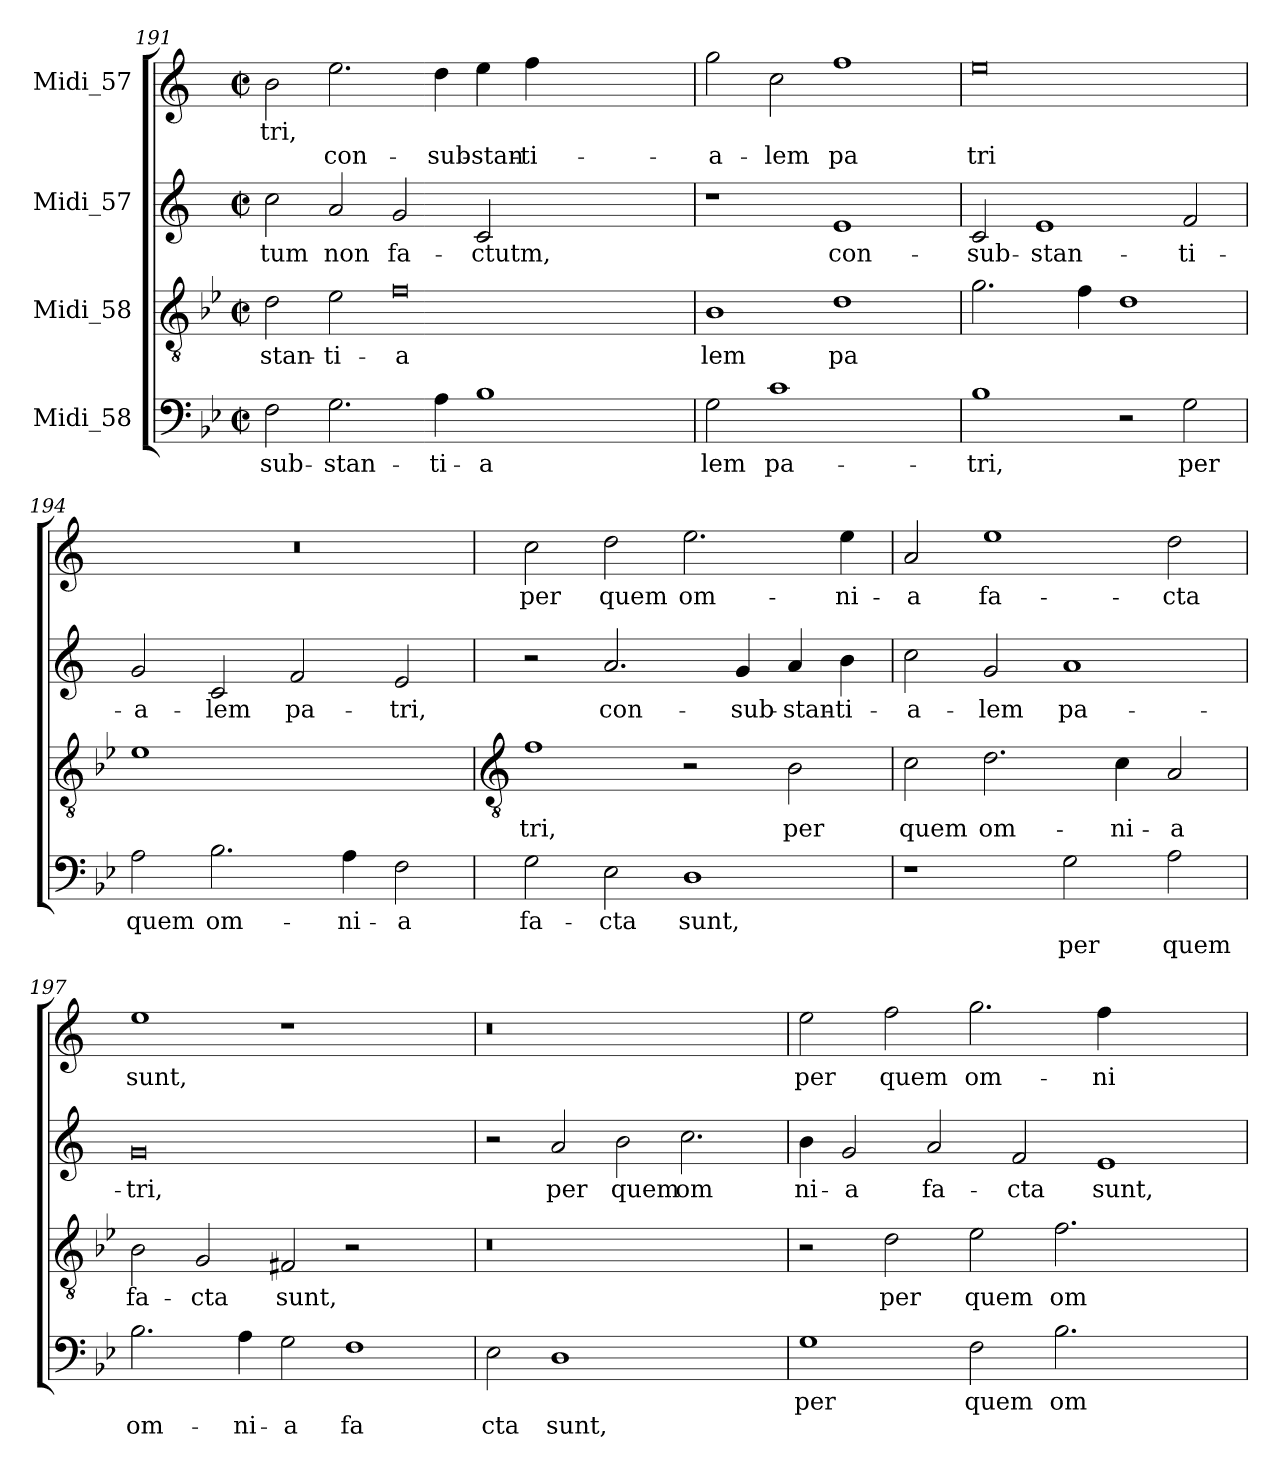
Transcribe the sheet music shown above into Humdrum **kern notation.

**kern	**text	**text	**kern	**text	**kern	**text	**kern	**text	**text
*part4	*part4	*part4	*part3	*part3	*part2	*part2	*part1	*part1	*part1
*staff4	*staff4	*staff4	*staff3	*staff3	*staff2	*staff2	*staff1	*staff1	*staff1
*I"Midi_58	*	*	*I"Midi_58	*	*I"Midi_57	*	*I"Midi_57	*	*
!!LO:LB:g=z
*clefF4	*	*	*clefGv2	*	*clefG2	*	*clefG2	*	*
*	*	*	*	*	*ITrd1c2	*	*ITrd1c2	*	*
*k[b-e-]	*	*	*k[b-e-]	*	*k[b-e-]	*	*k[b-e-]	*	*
*B-:	*	*	*B-:	*	*B-:	*	*B-:	*	*
*M4/2	*	*	*M4/2	*	*M4/2	*	*M4/2	*	*
*met(c|)	*	*	*met(c|)	*	*met(c|)	*	*met(c|)	*	*
=191	=191	=191	=191	=191	=191	=191	=191	=191	=191
!	!LO:LY:b	!	!	!LO:LY:b	!	!LO:LY:b	!	!LO:LY:b	!
2F	-sub-	.	2d	-stan-	2b-	-tum	2a	-tri,	.
!	!LO:LY:b	!	!	!LO:LY:b	!	!LO:LY:b	!	!	!LO:LY:b
2.G	-stan-	.	2e-	-ti-	2g	non	2.dd	.	con-
!	!	!	!	!LO:LY:b	!	!LO:LY:b	!	!	!
.	.	.	0f	-a	2f	fa-	.	.	.
!	!LO:LY:b	!	!	!	!	!	!	!	!LO:LY:b
4A	-ti-	.	.	.	.	.	4cc	.	-sub-
!	!LO:LY:b	!	!	!	!	!LO:LY:b	!	!	!LO:LY:b
1B-	-a	.	.	.	2B-	-ctutm,	4dd	.	-stan-
!	!	!	!	!	!	!	!	!	!LO:LY:b
.	.	.	.	.	.	.	4ee-	.	-ti-
.	.	.	.	.	1ryy	.	1ryy	.	.
2ryy	.	.	.	.	.	.	.	.	.
=192	=192	=192	=192	=192	=192	=192	=192	=192	=192
!	!LO:LY:b	!	!	!LO:LY:b	!	!	!	!	!LO:LY:b
2G	lem	.	1B-	lem	1r	.	2ff	.	-a-
!	!LO:LY:b	!	!	!	!	!	!	!	!LO:LY:b
1c	pa-	.	.	.	.	.	2b-	.	-lem
!	!	!	!	!LO:LY:b	!	!LO:LY:b	!	!	!LO:LY:b
.	.	.	1d	pa	1d	con-	1ee-	.	pa
2ryy	.	.	.	.	.	.	.	.	.
!!LO:LB:g=z
=193	=193	=193	=193	=193	=193	=193	=193	=193	=193
!	!LO:LY:b	!	!	!	!	!LO:LY:b	!	!	!LO:LY:b
1B-	-tri,	.	2.g	.	2B-	-sub-	0dd	.	tri
!	!	!	!	!	!	!LO:LY:b	!	!	!
.	.	.	.	.	1d	-stan-	.	.	.
.	.	.	4f	.	.	.	.	.	.
2r	.	.	1d	.	.	.	.	.	.
!	!LO:LY:b	!	!	!	!	!LO:LY:b	!	!	!
2G	per	.	.	.	2e-	-ti-	.	.	.
=194	=194	=194	=194	=194	=194	=194	=194	=194	=194
!	!LO:LY:b	!	!	!	!	!LO:LY:b	!	!	!
2A	quem	.	1e-	.	2f	-a-	0r	.	.
!	!LO:LY:b	!	!	!	!	!LO:LY:b	!	!	!
2.B-	om-	.	.	.	2B-	-lem	.	.	.
!	!	!	!	!	!	!LO:LY:b	!	!	!
.	.	.	1ryy	.	2e-	pa-	.	.	.
!	!LO:LY:b	!	!	!	!	!	!	!	!
4A	-ni-	.	.	.	.	.	.	.	.
!	!LO:LY:b	!	!	!	!	!LO:LY:b	!	!	!
2F	-a	.	.	.	2d	-tri,	.	.	.
!!LO:LB:g=z
=195	=195	=195	=195	=195	=195	=195	=195	=195	=195
*	*	*	*clefGv2	*	*	*	*	*	*
!	!LO:LY:b	!	!	!LO:LY:b	!	!	!	!LO:LY:b	!
2G	fa-	.	1f	tri,	2r	.	2b-	per	.
!	!LO:LY:b	!	!	!	!	!LO:LY:b	!	!LO:LY:b	!
2E-	-cta	.	.	.	2.g	con-	2cc	quem	.
!	!LO:LY:b	!	!	!	!	!	!	!LO:LY:b	!
1D	sunt,	.	2r	.	.	.	2.dd	om-	.
!	!	!	!	!	!	!LO:LY:b	!	!	!
.	.	.	.	.	4f	-sub-	.	.	.
!	!	!	!	!LO:LY:b	!	!LO:LY:b	!	!	!
.	.	.	2B-	per	4g	-stan-	.	.	.
!	!	!	!	!	!	!LO:LY:b	!	!LO:LY:b	!
.	.	.	.	.	4a	-ti-	4dd	-ni-	.
!!LO:LB:g=z
=196	=196	=196	=196	=196	=196	=196	=196	=196	=196
!	!	!	!	!LO:LY:b	!	!LO:LY:b	!	!LO:LY:b	!
1r	.	.	2c	quem	2b-	-a-	2g	-a	.
!	!	!	!	!LO:LY:b	!	!LO:LY:b	!	!LO:LY:b	!
.	.	.	2.d	om-	2f	-lem	1dd	fa-	.
!	!	!LO:LY:b	!	!	!	!LO:LY:b	!	!	!
2G	.	per	.	.	1g	pa-	.	.	.
!	!	!	!	!LO:LY:b	!	!	!	!	!
.	.	.	4c	-ni-	.	.	.	.	.
!	!	!LO:LY:b	!	!LO:LY:b	!	!	!	!LO:LY:b	!
2A	.	quem	2A	-a	.	.	2cc	-cta	.
=197	=197	=197	=197	=197	=197	=197	=197	=197	=197
!	!	!LO:LY:b	!	!LO:LY:b	!	!LO:LY:b	!	!LO:LY:b	!
2.B-	.	om-	2B-	fa-	0f	-tri,	1dd	sunt,	.
!	!	!	!	!LO:LY:b	!	!	!	!	!
.	.	.	2G	-cta	.	.	.	.	.
!	!	!LO:LY:b	!	!	!	!	!	!	!
4A	.	-ni-	.	.	.	.	.	.	.
!	!	!LO:LY:b	!	!LO:LY:b	!	!	!	!	!
2G	.	-a	2F#X	sunt,	.	.	1r	.	.
!	!	!LO:LY:b	!	!	!	!	!	!	!
1F	.	fa	2r	.	.	.	.	.	.
.	.	.	2ryy	.	2ryy	.	2ryy	.	.
=198	=198	=198	=198	=198	=198	=198	=198	=198	=198
!	!	!LO:LY:b	!	!	!	!	!	!	!
2E-	.	cta	0r	.	2r	.	0r	.	.
!	!	!LO:LY:b	!	!	!	!LO:LY:b	!	!	!
1D	.	sunt,	.	.	2g	per	.	.	.
!	!	!	!	!	!	!LO:LY:b	!	!	!
.	.	.	.	.	2a	quem	.	.	.
!	!	!	!	!	!	!LO:LY:b	!	!	!
2.ryy	.	.	.	.	2.b-	om	.	.	.
.	.	.	4ryy	.	.	.	4ryy	.	.
!!LO:LB:g=z
=199	=199	=199	=199	=199	=199	=199	=199	=199	=199
!	!LO:LY:b	!	!	!	!	!LO:LY:b	!	!LO:LY:b	!
1G	per	.	2r	.	4a	ni-	2dd	per	.
!	!	!	!	!	!	!LO:LY:b	!	!	!
.	.	.	.	.	2f	-a	.	.	.
!	!	!	!	!LO:LY:b	!	!	!	!LO:LY:b	!
.	.	.	2d	per	.	.	2ee-	quem	.
!	!	!	!	!	!	!LO:LY:b	!	!	!
.	.	.	.	.	2g	fa-	.	.	.
!	!LO:LY:b	!	!	!LO:LY:b	!	!	!	!LO:LY:b	!
2F	quem	.	2e-	quem	.	.	2.ff	om-	.
!	!	!	!	!	!	!LO:LY:b	!	!	!
.	.	.	.	.	2e-	-cta	.	.	.
!	!LO:LY:b	!	!	!LO:LY:b	!	!	!	!	!
2.B-	om-	.	2.f	om	.	.	.	.	.
!	!	!	!	!	!	!LO:LY:b	!	!LO:LY:b	!
.	.	.	.	.	1d	sunt,	4ee-	-ni-	.
.	.	.	.	.	.	.	2.ryy	.	.
2ryy	.	.	2ryy	.	.	.	.	.	.
=	=	=	=	=	=	=	=	=	=
*-	*-	*-	*-	*-	*-	*-	*-	*-	*-
